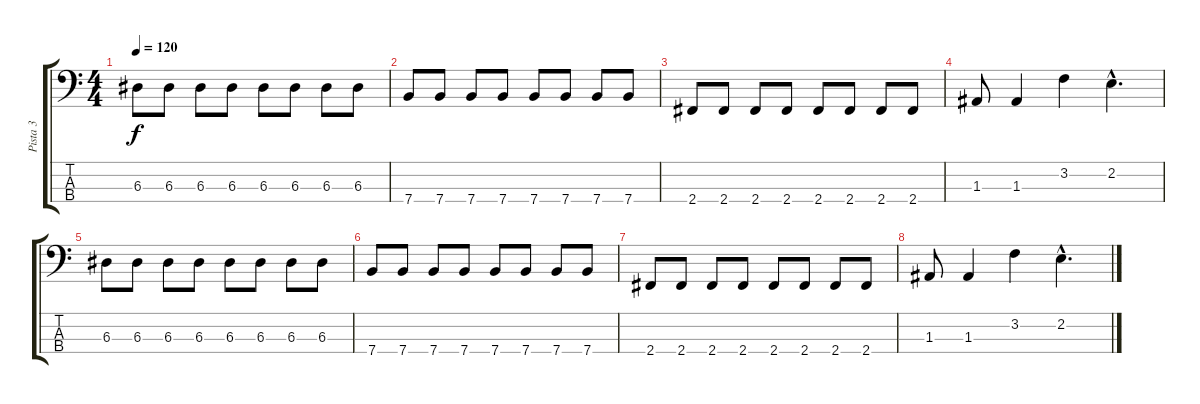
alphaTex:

\track ("Pista 3" "Pista 3") {instrument electricbassfinger}
\staff {score tabs}
\tuning (G2 D2 A1 E1) {hide}
\ts (4 4)
\tempo 120
\clef f4
\ks c
6.3.8{dy f} 6.3.8 6.3.8 6.3.8 6.3.8 6.3.8 6.3.8 6.3.8 |
7.4.8 7.4.8 7.4.8 7.4.8 7.4.8 7.4.8 7.4.8 7.4.8 |
2.4.8 2.4.8 2.4.8 2.4.8 2.4.8 2.4.8 2.4.8 2.4.8 |
1.3.8 1.3.4 3.2.4 2.2{hac}.4{d} |
6.3.8 6.3.8 6.3.8 6.3.8 6.3.8 6.3.8 6.3.8 6.3.8 |
7.4.8 7.4.8 7.4.8 7.4.8 7.4.8 7.4.8 7.4.8 7.4.8 |
2.4.8 2.4.8 2.4.8 2.4.8 2.4.8 2.4.8 2.4.8 2.4.8 |
1.3.8 1.3.4 3.2.4 2.2{hac}.4{d}
